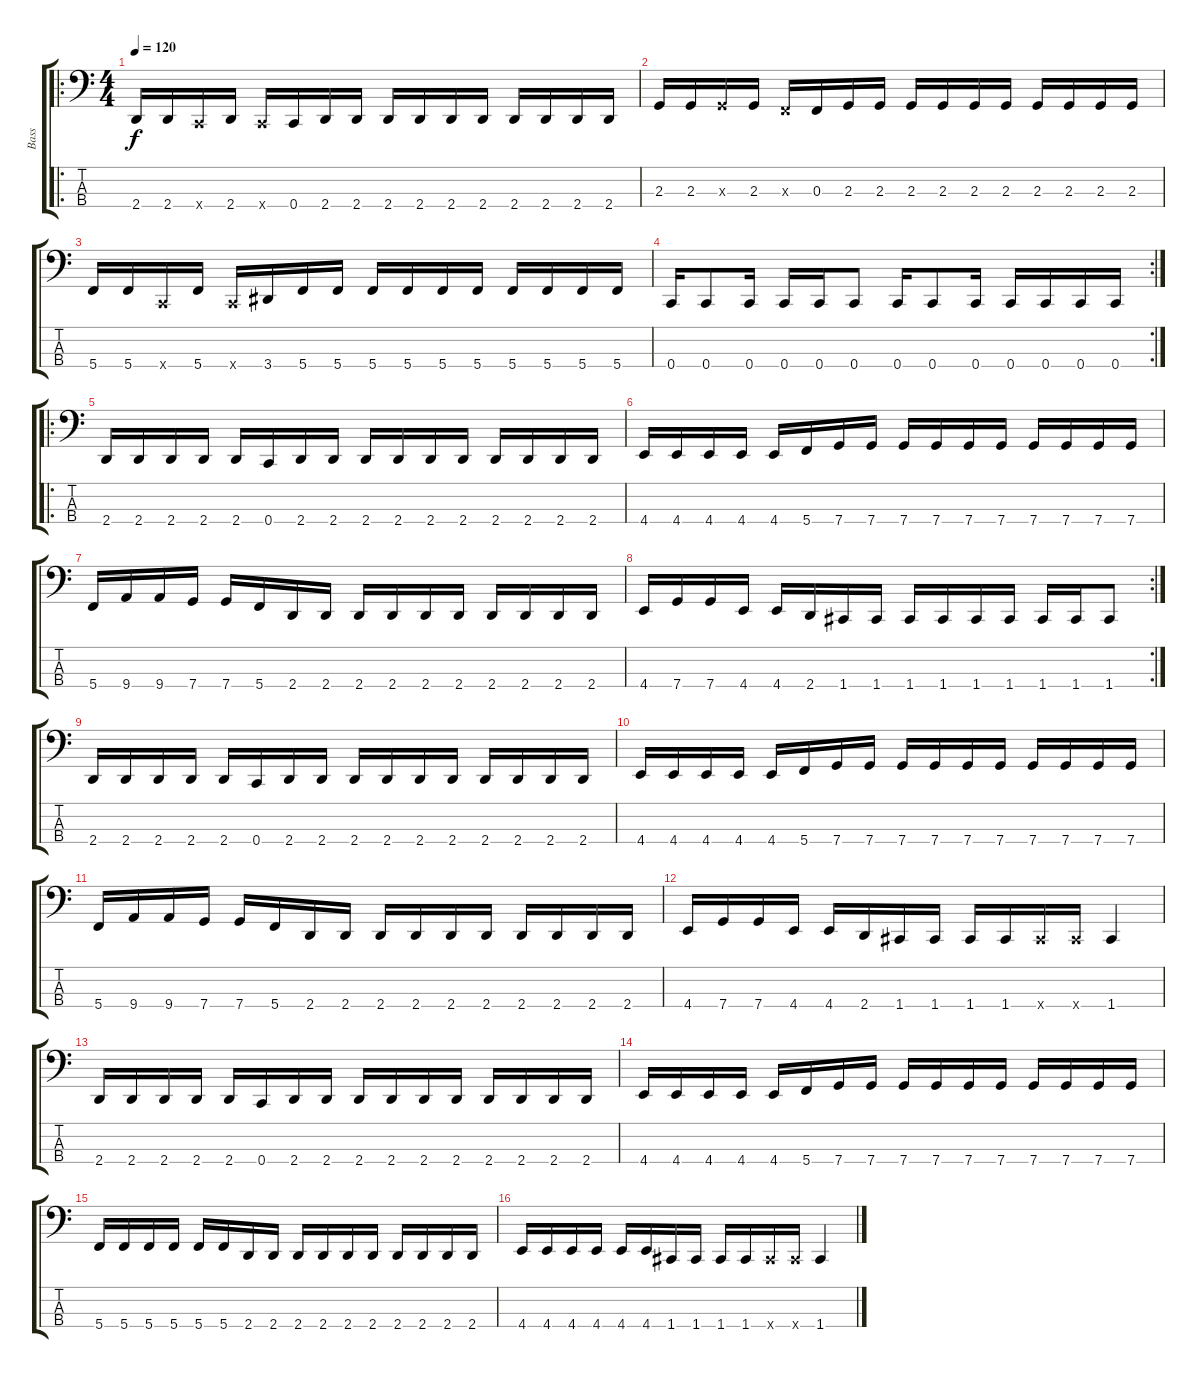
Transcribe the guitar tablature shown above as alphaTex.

\track ("Bass" "Bass") {instrument electricbassfinger}
\staff {score tabs}
\tuning (Eb2 Bb1 F1 C1) {hide}
\ro
\ts (4 4)
\tempo 120
\clef f4
\ks c
2.4.16{dy f} 2.4.16 0.4{x}.16 2.4.16 0.4{x}.16 0.4.16 2.4.16 2.4.16 2.4.16 2.4.16 2.4.16 2.4.16 2.4.16 2.4.16 2.4.16 2.4.16 |
2.3.16 2.3.16 2.3{x}.16 2.3.16 0.3{x}.16 0.3.16 2.3.16 2.3.16 2.3.16 2.3.16 2.3.16 2.3.16 2.3.16 2.3.16 2.3.16 2.3.16 |
5.4.16 5.4.16 0.4{x}.16 5.4.16 0.4{x}.16 3.4.16 5.4.16 5.4.16 5.4.16 5.4.16 5.4.16 5.4.16 5.4.16 5.4.16 5.4.16 5.4.16 |
\rc 2
0.4.16 0.4.8 0.4.16 0.4.16 0.4.16 0.4.8 0.4.16 0.4.8 0.4.16 0.4.16 0.4.16 0.4.16 0.4.16 |
\ro
2.4.16 2.4.16 2.4.16 2.4.16 2.4.16 0.4.16 2.4.16 2.4.16 2.4.16 2.4.16 2.4.16 2.4.16 2.4.16 2.4.16 2.4.16 2.4.16 |
4.4.16 4.4.16 4.4.16 4.4.16 4.4.16 5.4.16 7.4.16 7.4.16 7.4.16 7.4.16 7.4.16 7.4.16 7.4.16 7.4.16 7.4.16 7.4.16 |
5.4.16 9.4.16 9.4.16 7.4.16 7.4.16 5.4.16 2.4.16 2.4.16 2.4.16 2.4.16 2.4.16 2.4.16 2.4.16 2.4.16 2.4.16 2.4.16 |
\rc 2
4.4.16 7.4.16 7.4.16 4.4.16 4.4.16 2.4.16 1.4.16 1.4.16 1.4.16 1.4.16 1.4.16 1.4.16 1.4.16 1.4.16 1.4.8 |
2.4.16 2.4.16 2.4.16 2.4.16 2.4.16 0.4.16 2.4.16 2.4.16 2.4.16 2.4.16 2.4.16 2.4.16 2.4.16 2.4.16 2.4.16 2.4.16 |
4.4.16 4.4.16 4.4.16 4.4.16 4.4.16 5.4.16 7.4.16 7.4.16 7.4.16 7.4.16 7.4.16 7.4.16 7.4.16 7.4.16 7.4.16 7.4.16 |
5.4.16 9.4.16 9.4.16 7.4.16 7.4.16 5.4.16 2.4.16 2.4.16 2.4.16 2.4.16 2.4.16 2.4.16 2.4.16 2.4.16 2.4.16 2.4.16 |
4.4.16 7.4.16 7.4.16 4.4.16 4.4.16 2.4.16 1.4.16 1.4.16 1.4.16 1.4.16 1.4{x}.16 1.4{x}.16 1.4.4 |
2.4.16 2.4.16 2.4.16 2.4.16 2.4.16 0.4.16 2.4.16 2.4.16 2.4.16 2.4.16 2.4.16 2.4.16 2.4.16 2.4.16 2.4.16 2.4.16 |
4.4.16 4.4.16 4.4.16 4.4.16 4.4.16 5.4.16 7.4.16 7.4.16 7.4.16 7.4.16 7.4.16 7.4.16 7.4.16 7.4.16 7.4.16 7.4.16 |
5.4.16 5.4.16 5.4.16 5.4.16 5.4.16 5.4.16 2.4.16 2.4.16 2.4.16 2.4.16 2.4.16 2.4.16 2.4.16 2.4.16 2.4.16 2.4.16 |
4.4.16 4.4.16 4.4.16 4.4.16 4.4.16 4.4.16 1.4.16 1.4.16 1.4.16 1.4.16 1.4{x}.16 1.4{x}.16 1.4.4
